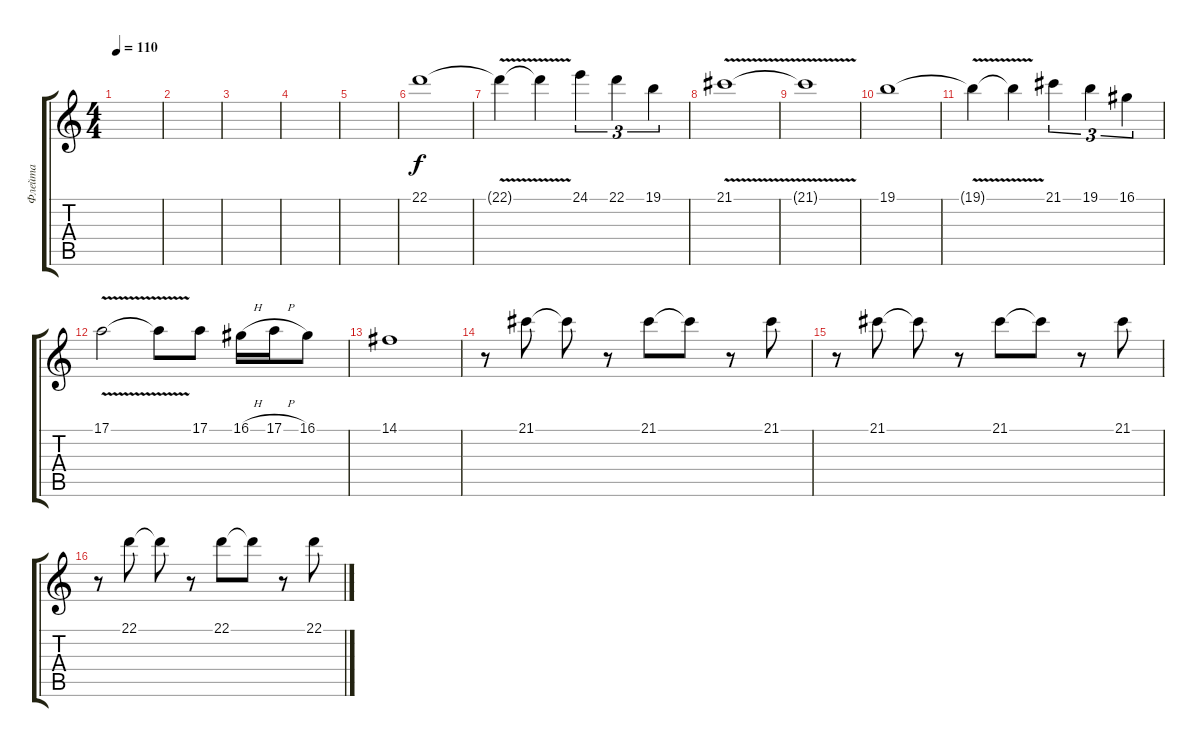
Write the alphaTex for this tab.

\track ("Флейта" "Флейта") {instrument panflute}
\staff {score tabs}
\tuning (E4 B3 G3 D3 A2 E2) {hide}
\ts (4 4)
\tempo 110
\clef g2
\ks c
|
|
|
|
|
22.1.1 |
22.1{v t}.4 22.1{t}.4 24.1.4{tu (3 2)} 22.1.4{tu (3 2)} 19.1.4{tu (3 2)} |
21.1{v}.1 |
21.1{t}.1 |
19.1.1 |
19.1{v t}.4 19.1{t}.4 21.1.4{tu (3 2)} 19.1.4{tu (3 2)} 16.1.4{tu (3 2)} |
17.1{v}.2 17.1{t}.8 17.1.8 16.1{h}.16 17.1{h}.16 16.1.8 |
14.1.1 |
r.8{volume 12} 21.1.8 21.1{t}.8 r.8 21.1.8 21.1{t}.8 r.8 21.1.8 |
r.8 21.1.8 21.1{t}.8 r.8 21.1.8 21.1{t}.8 r.8 21.1.8 |
r.8 22.1.8 22.1{t}.8 r.8 22.1.8 22.1{t}.8 r.8 22.1.8
